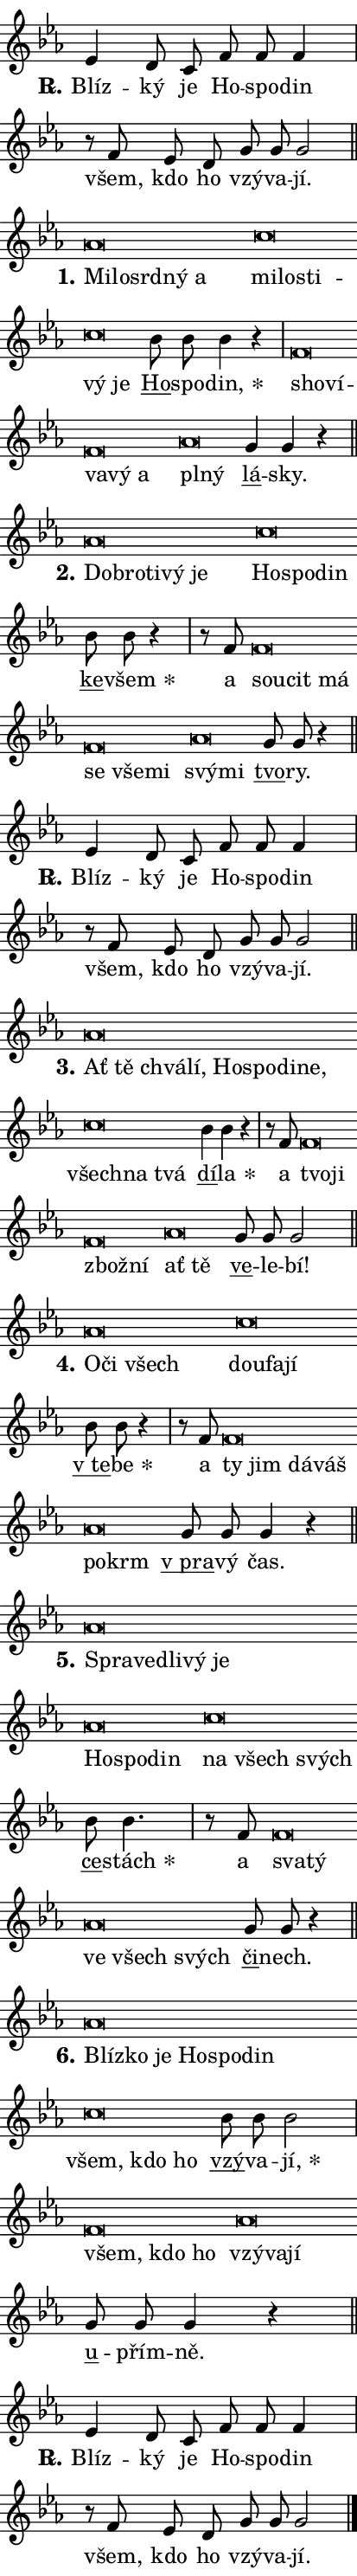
\version "2.22.1"
\header { tagline = "" }
\paper {
  indent = 0\cm
  top-margin = 0\cm
  right-margin = 0\cm
  bottom-margin = 0\cm
  left-margin = 0\cm
  paper-width = 7\cm
  page-breaking = #ly:one-page-breaking
  system-system-spacing.basic-distance = #11
  score-system-spacing.basic-distance = #11
  ragged-last = ##f
}


%% Author: Thomas Morley
%% https://lists.gnu.org/archive/html/lilypond-user/2020-05/msg00002.html
#(define (line-position grob)
"Returns position of @var[grob} in current system:
   @code{'start}, if at first time-step
   @code{'end}, if at last time-step
   @code{'middle} otherwise
"
  (let* ((col (ly:item-get-column grob))
         (ln (ly:grob-object col 'left-neighbor))
         (rn (ly:grob-object col 'right-neighbor))
         (col-to-check-left (if (ly:grob? ln) ln col))
         (col-to-check-right (if (ly:grob? rn) rn col))
         (break-dir-left
           (and
             (ly:grob-property col-to-check-left 'non-musical #f)
             (ly:item-break-dir col-to-check-left)))
         (break-dir-right
           (and
             (ly:grob-property col-to-check-right 'non-musical #f)
             (ly:item-break-dir col-to-check-right))))
        (cond ((eqv? 1 break-dir-left) 'start)
              ((eqv? -1 break-dir-right) 'end)
              (else 'middle))))

#(define (tranparent-at-line-position vctor)
  (lambda (grob)
  "Relying on @code{line-position} select the relevant enry from @var{vctor}.
Used to determine transparency,"
    (case (line-position grob)
      ((end) (not (vector-ref vctor 0)))
      ((middle) (not (vector-ref vctor 1)))
      ((start) (not (vector-ref vctor 2))))))

noteHeadBreakVisibility =
#(define-music-function (break-visibility)(vector?)
"Makes @code{NoteHead}s transparent relying on @var{break-visibility}"
#{
  \override NoteHead.transparent =
    #(tranparent-at-line-position break-visibility)
#})

#(define delete-ledgers-for-transparent-note-heads
  (lambda (grob)
    "Reads whether a @code{NoteHead} is transparent.
If so this @code{NoteHead} is removed from @code{'note-heads} from
@var{grob}, which is supposed to be @code{LedgerLineSpanner}.
As a result ledgers are not printed for this @code{NoteHead}"
    (let* ((nhds-array (ly:grob-object grob 'note-heads))
           (nhds-list
             (if (ly:grob-array? nhds-array)
                 (ly:grob-array->list nhds-array)
                 '()))
           ;; Relies on the transparent-property being done before
           ;; Staff.LedgerLineSpanner.after-line-breaking is executed.
           ;; This is fragile ...
           (to-keep
             (remove
               (lambda (nhd)
                 (ly:grob-property nhd 'transparent #f))
               nhds-list)))
      ;; TODO find a better method to iterate over grob-arrays, similiar
      ;; to filter/remove etc for lists
      ;; For now rebuilt from scratch
      (set! (ly:grob-object grob 'note-heads)  '())
      (for-each
        (lambda (nhd)
          (ly:pointer-group-interface::add-grob grob 'note-heads nhd))
        to-keep))))

hideNotes = {
  \noteHeadBreakVisibility #begin-of-line-visible
}
unHideNotes = {
  \noteHeadBreakVisibility #all-visible
}

% work-around for resetting accidentals
% https://lilypond.org/doc/v2.23/Documentation/notation/displaying-rhythms#unmetered-music
cadenzaMeasure = {
  \cadenzaOff
  \partial 1024 s1024
  \cadenzaOn
}

#(define-markup-command (accent layout props text) (markup?)
  "Underline accented syllable"
  (interpret-markup layout props
    #{\markup \override #'(offset . 4.3) \underline { #text }#}))

responsum = \markup \concat {
  "R" \hspace #-1.05 \path #0.1 #'((moveto 0 0.07) (lineto 0.9 0.8)) \hspace #0.05 "."
}

\layout {
    \context {
        \Staff
        \remove "Time_signature_engraver"
        \override LedgerLineSpanner.after-line-breaking = #delete-ledgers-for-transparent-note-heads
    }
    \context {
        \Voice {
            \override NoteHead.output-attributes = #'((class . "notehead"))
            \override Hairpin.height = #0.55
        }
    }
    \context {
        \Lyrics {
            \override StanzaNumber.output-attributes = #'((class . "stanzanumber"))
            \override LyricSpace.minimum-distance = #0.9
            \override LyricText.font-name = #"TeX Gyre Schola"
            \override LyricText.font-size = 1
            \override StanzaNumber.font-name = #"TeX Gyre Schola Bold"
            \override StanzaNumber.font-size = 1
        }
    }
}

% magnetic-lyrics.ily
%
%   written by
%     Jean Abou Samra <jean@abou-samra.fr>
%     Werner Lemberg <wl@gnu.org>
%
%   adapted by
%     Jiri Hon <jiri.hon@gmail.com>
%
% Version 2022-Apr-15

% https://www.mail-archive.com/lilypond-user@gnu.org/msg149350.html

#(define (Left_hyphen_pointer_engraver context)
   "Collect syllable-hyphen-syllable occurrences in lyrics and store
them in properties.  This engraver only looks to the left.  For
example, if the lyrics input is @code{foo -- bar}, it does the
following.

@itemize @bullet
@item
Set the @code{text} property of the @code{LyricHyphen} grob between
@q{foo} and @q{bar} to @code{foo}.

@item
Set the @code{left-hyphen} property of the @code{LyricText} grob with
text @q{foo} to the @code{LyricHyphen} grob between @q{foo} and
@q{bar}.
@end itemize

Use this auxiliary engraver in combination with the
@code{lyric-@/text::@/apply-@/magnetic-@/offset!} hook."
   (let ((hyphen #f)
         (text #f))
     (make-engraver
      (acknowledgers
       ((lyric-syllable-interface engraver grob source-engraver)
        (set! text grob)))
      (end-acknowledgers
       ((lyric-hyphen-interface engraver grob source-engraver)
        ;(when (not (grob::has-interface grob 'lyric-space-interface))
          (set! hyphen grob)));)
      ((stop-translation-timestep engraver)
       (when (and text hyphen)
         (ly:grob-set-object! text 'left-hyphen hyphen))
       (set! text #f)
       (set! hyphen #f)))))

#(define (lyric-text::apply-magnetic-offset! grob)
   "If the space between two syllables is less than the value in
property @code{LyricText@/.details@/.squash-threshold}, move the right
syllable to the left so that it gets concatenated with the left
syllable.

Use this function as a hook for
@code{LyricText@/.after-@/line-@/breaking} if the
@code{Left_@/hyphen_@/pointer_@/engraver} is active."
   (let ((hyphen (ly:grob-object grob 'left-hyphen #f)))
     (when hyphen
       (let ((left-text (ly:spanner-bound hyphen LEFT)))
         (when (grob::has-interface left-text 'lyric-syllable-interface)
           (let* ((common (ly:grob-common-refpoint grob left-text X))
                  (this-x-ext (ly:grob-extent grob common X))
                  (left-x-ext
                   (begin
                     ;; Trigger magnetism for left-text.
                     (ly:grob-property left-text 'after-line-breaking)
                     (ly:grob-extent left-text common X)))
                  ;; `delta` is the gap width between two syllables.
                  (delta (- (interval-start this-x-ext)
                            (interval-end left-x-ext)))
                  (details (ly:grob-property grob 'details))
                  (threshold (assoc-get 'squash-threshold details 0.2)))
             (when (< delta threshold)
               (let* (;; We have to manipulate the input text so that
                      ;; ligatures crossing syllable boundaries are not
                      ;; disabled.  For languages based on the Latin
                      ;; script this is essentially a beautification.
                      ;; However, for non-Western scripts it can be a
                      ;; necessity.
                      (lt (ly:grob-property left-text 'text))
                      (rt (ly:grob-property grob 'text))
                      (is-space (grob::has-interface hyphen 'lyric-space-interface))
                      (space (if is-space " " ""))
                      (space-markup (grob-interpret-markup grob " "))
                      (space-size (interval-length (ly:stencil-extent space-markup X)))
                      (extra-delta (if is-space space-size 0))
                      ;; Append new syllable.
                      (ltrt-space (if (and (string? lt) (string? rt))
                                (string-append lt space rt)
                                (make-concat-markup (list lt space rt))))
                      ;; Right-align `ltrt` to the right side.
                      (ltrt-space-markup (grob-interpret-markup
                               grob
                               (make-translate-markup
                                (cons (interval-length this-x-ext) 0)
                                (make-right-align-markup ltrt-space)))))
                 (begin
                   ;; Don't print `left-text`.
                   (ly:grob-set-property! left-text 'stencil #f)
                   ;; Set text and stencil (which holds all collected
                   ;; syllables so far) and shift it to the left.
                   (ly:grob-set-property! grob 'text ltrt-space)
                   (ly:grob-set-property! grob 'stencil ltrt-space-markup)
                   (ly:grob-translate-axis! grob (- (- delta extra-delta)) X))))))))))


#(define (lyric-hyphen::displace-bounds-first grob)
   ;; Make very sure this callback isn't triggered too early.
   (let ((left (ly:spanner-bound grob LEFT))
         (right (ly:spanner-bound grob RIGHT)))
     (ly:grob-property left 'after-line-breaking)
     (ly:grob-property right 'after-line-breaking)
     (ly:lyric-hyphen::print grob)))

squashThreshold = #0.4

\layout {
  \context {
    \Lyrics
    \consists #Left_hyphen_pointer_engraver
    \override LyricText.after-line-breaking =
      #lyric-text::apply-magnetic-offset!
    \override LyricHyphen.stencil = #lyric-hyphen::displace-bounds-first
    \override LyricText.details.squash-threshold = \squashThreshold
    \override LyricHyphen.minimum-distance = 0
    \override LyricHyphen.minimum-length = \squashThreshold
  }
}

squash = \override LyricText.details.squash-threshold = 9999
unSquash = \override LyricText.details.squash-threshold = \squashThreshold

left = \override LyricText.self-alignment-X = #LEFT
unLeft = \revert LyricText.self-alignment-X

starOffset = #(lambda (grob) 
                (let ((x_offset (ly:self-alignment-interface::aligned-on-x-parent grob)))
                  (if (= x_offset 0) 0 (+ x_offset 1.2))))

star = #(define-music-function (syllable)(string?)
"Append star separator at the end of a syllable"
#{
  \once \override LyricText.X-offset = #starOffset
  \lyricmode { \markup {
    #syllable
    \override #'((font-name . "TeX Gyre Schola Bold")) \hspace #0.2 \lower #0.65 \larger "*"
  } }
#})

starAccent = #(define-music-function (syllable)(string?)
"Append star separator at the end of a syllable and make accent"
#{
  \once \override LyricText.X-offset = #starOffset
  \lyricmode { \markup {
    \accent #syllable
    \override #'((font-name . "TeX Gyre Schola Bold")) \hspace #0.2 \lower #0.65 \larger "*"
  } }
#})

breath = #(define-music-function (syllable)(string?)
"Append breathing indicator at the end of a syllable"
#{
  \lyricmode { \markup { #syllable "+" } }
#})

optionalBreath = #(define-music-function (syllable)(string?)
"Append optional breathing indicator at the end of a syllable"
#{
  \lyricmode { \markup { #syllable "(+)" } }
#})


\score {
    <<
        \new Voice = "melody" { \cadenzaOn \key es \major \relative { es'4 d8 c f f f4 \cadenzaMeasure \bar "|" r8 f es d \bar "" g g g2 \cadenzaMeasure \bar "||" \break }
\relative { as'\breve*1/16 \hideNotes \breve*1/16 \bar "" \breve*1/16 \bar "" \breve*1/16 \breve*1/16 \bar "" \unHideNotes c\breve*1/16 \hideNotes \breve*1/16 \bar "" \breve*1/16 \bar "" \breve*1/16 \breve*1/16 \bar "" \unHideNotes \bar "" bes8 bes bes4 r \cadenzaMeasure \bar "|" f\breve*1/16 \hideNotes \breve*1/16 \bar "" \breve*1/16 \bar "" \breve*1/16 \breve*1/16 \bar "" \unHideNotes as\breve*1/16 \hideNotes \breve*1/16 \bar "" \unHideNotes \bar "" g4 g r \cadenzaMeasure \bar "||" \break }
\relative { as'\breve*1/16 \hideNotes \breve*1/16 \bar "" \breve*1/16 \bar "" \breve*1/16 \breve*1/16 \bar "" \unHideNotes c\breve*1/16 \hideNotes \breve*1/16 \breve*1/16 \bar "" \unHideNotes \bar "" bes8 bes r4 \cadenzaMeasure \bar "|" r8 f8 f\breve*1/16 \hideNotes \breve*1/16 \bar "" \breve*1/16 \bar "" \breve*1/16 \bar "" \breve*1/16 \breve*1/16 \bar "" \unHideNotes as\breve*1/16 \hideNotes \breve*1/16 \bar "" \unHideNotes \bar "" g8 g r4 \cadenzaMeasure \bar "||" \break }
\relative { es'4 d8 c f f f4 \cadenzaMeasure \bar "|" r8 f es d \bar "" g g g2 \cadenzaMeasure \bar "||" \break }
\relative { as'\breve*1/16 \hideNotes \breve*1/16 \bar "" \breve*1/16 \bar "" \breve*1/16 \bar "" \breve*1/16 \bar "" \breve*1/16 \bar "" \breve*1/16 \breve*1/16 \bar "" \unHideNotes c\breve*1/16 \hideNotes \breve*1/16 \breve*1/16 \bar "" \unHideNotes \bar "" bes4 bes r \cadenzaMeasure \bar "|" r8 f8 f\breve*1/16 \hideNotes \breve*1/16 \bar "" \breve*1/16 \breve*1/16 \bar "" \unHideNotes as\breve*1/16 \hideNotes \breve*1/16 \bar "" \unHideNotes \bar "" g8 g g2 \cadenzaMeasure \bar "||" \break }
\relative { as'\breve*1/16 \hideNotes \breve*1/16 \breve*1/16 \bar "" \unHideNotes c\breve*1/16 \hideNotes \breve*1/16 \breve*1/16 \bar "" \unHideNotes \bar "" bes8 bes r4 \cadenzaMeasure \bar "|" r8 f8 f\breve*1/16 \hideNotes \breve*1/16 \bar "" \breve*1/16 \breve*1/16 \bar "" \unHideNotes as\breve*1/16 \hideNotes \breve*1/16 \bar "" \unHideNotes \bar "" g8 g g4 r \cadenzaMeasure \bar "||" \break }
\relative { as'\breve*1/16 \hideNotes \breve*1/16 \bar "" \breve*1/16 \bar "" \breve*1/16 \bar "" \breve*1/16 \bar "" \breve*1/16 \bar "" \breve*1/16 \breve*1/16 \bar "" \unHideNotes c\breve*1/16 \hideNotes \breve*1/16 \breve*1/16 \bar "" \unHideNotes \bar "" bes8 bes4. \cadenzaMeasure \bar "|" r8 f8 f\breve*1/16 \hideNotes \breve*1/16 \bar "" \unHideNotes as\breve*1/16 \hideNotes \breve*1/16 \breve*1/16 \bar "" \unHideNotes \bar "" g8 g r4 \cadenzaMeasure \bar "||" \break }
\relative { as'\breve*1/16 \hideNotes \breve*1/16 \bar "" \breve*1/16 \bar "" \breve*1/16 \bar "" \breve*1/16 \breve*1/16 \bar "" \unHideNotes c\breve*1/16 \hideNotes \breve*1/16 \breve*1/16 \bar "" \unHideNotes \bar "" bes8 bes bes2 \cadenzaMeasure \bar "|" f\breve*1/16 \hideNotes \breve*1/16 \breve*1/16 \bar "" \unHideNotes as\breve*1/16 \hideNotes \breve*1/16 \breve*1/16 \bar "" \unHideNotes \bar "" g8 g g4 r \cadenzaMeasure \bar "||" \break }
\relative { es'4 d8 c f f f4 \cadenzaMeasure \bar "|" r8 f es d \bar "" g g g2 \cadenzaMeasure \bar "||" \break } \bar "|." }
        \new Lyrics \lyricsto "melody" { \lyricmode { \set stanza = \responsum
Blíz -- ký je Ho -- spo -- din všem, kdo ho vzý -- va -- jí.
\set stanza = "1."
\left Mi -- \squash lo -- srd -- ný a \left \unLeft \unSquash mi -- \squash lo -- sti -- vý je \unLeft \unSquash \markup \accent Ho -- spo -- \star din, \left sho -- \squash ví -- va -- vý a \left \unLeft \unSquash pl -- \squash ný \unLeft \unSquash \markup \accent lá -- sky.
\set stanza = "2."
\left Dob -- \squash ro -- ti -- vý je \left \unLeft \unSquash Ho -- \squash spo -- din \unLeft \unSquash \markup \accent ke -- \star všem a \left sou -- \squash cit má se vše -- mi \left \unLeft \unSquash svý -- \squash mi \unLeft \unSquash \markup \accent tvo -- ry.
\set stanza = \responsum
Blíz -- ký je Ho -- spo -- din všem, kdo ho vzý -- va -- jí.
\set stanza = "3."
\left Ať \squash tě chvá -- lí, Ho -- spo -- di -- ne, \left \unLeft \unSquash všech -- \squash na tvá \unLeft \unSquash \markup \accent dí -- \star la a \left tvo -- \squash ji zbož -- ní \left \unLeft \unSquash ať \squash tě \unLeft \unSquash \markup \accent ve -- le -- bí!
\set stanza = "4."
\left O -- \squash či všech \left \unLeft \unSquash dou -- \squash fa -- jí \unLeft \unSquash \markup \accent "v te" -- \star be a \left ty \squash jim dá -- váš \left \unLeft \unSquash po -- \squash krm \unLeft \unSquash \markup \accent "v pra" -- vý čas.
\set stanza = "5."
\left Spra -- \squash ved -- li -- vý je Ho -- spo -- din \left \unLeft \unSquash na \squash všech svých \unLeft \unSquash \markup \accent ce -- \star stách a \left sva -- \squash tý \left \unLeft \unSquash ve \squash všech svých \unLeft \unSquash \markup \accent či -- nech.
\set stanza = "6."
\left Blíz -- \squash ko je Ho -- spo -- din \left \unLeft \unSquash všem, \squash kdo ho \unLeft \unSquash \markup \accent vzý -- va -- \star jí, \left všem, \squash kdo ho \left \unLeft \unSquash vzý -- \squash va -- jí \unLeft \unSquash \markup \accent u -- přím -- ně.
\set stanza = \responsum
Blíz -- ký je Ho -- spo -- din všem, kdo ho vzý -- va -- jí. } }
    >>
    \layout {}
}
